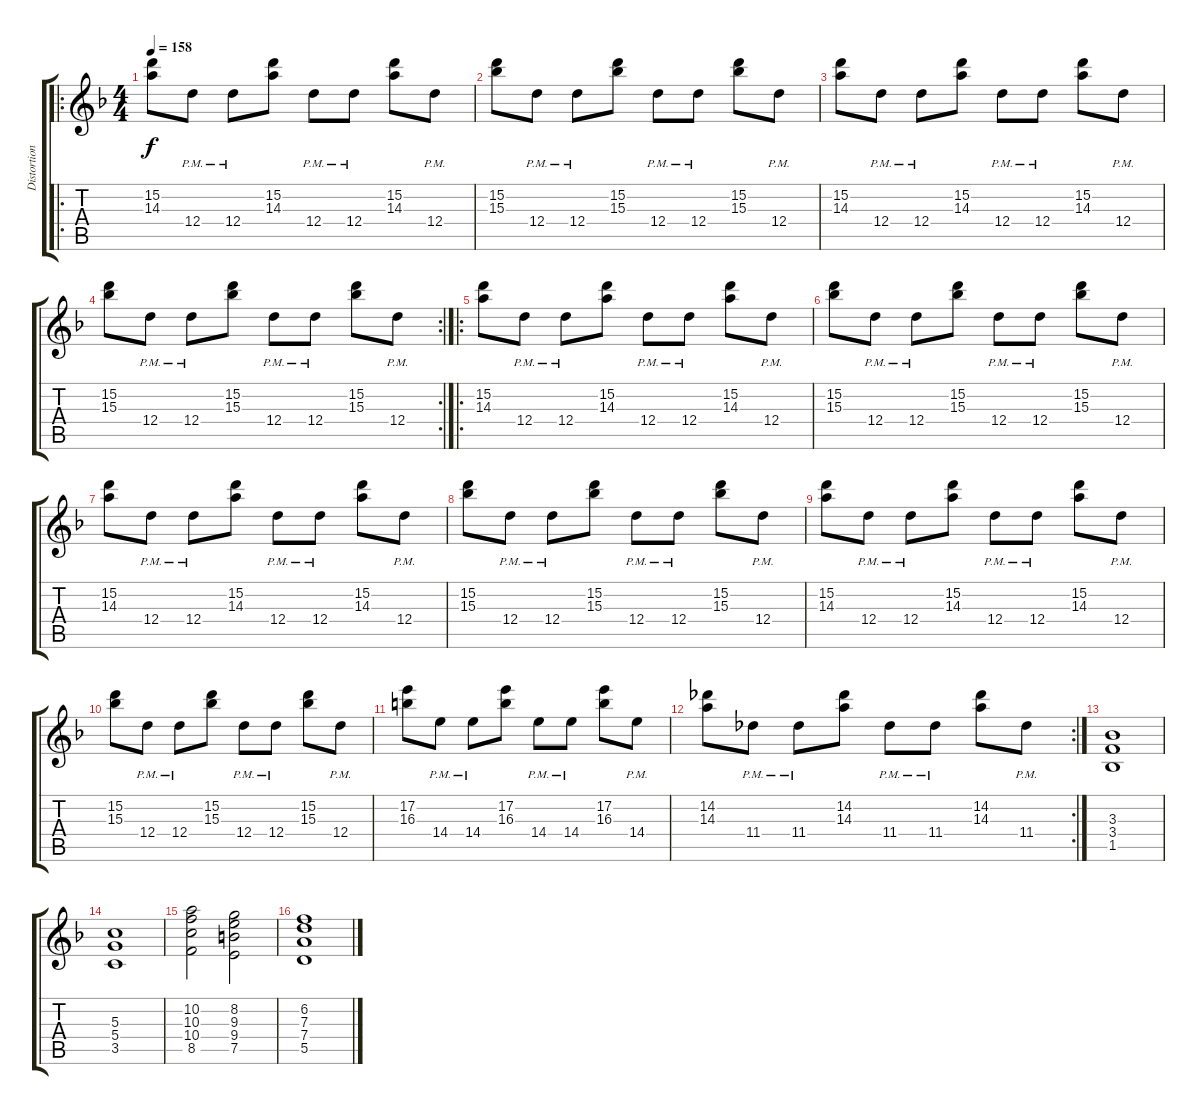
\track ("Distortion Gtr" "Distortion") {instrument distortionguitar}
\staff {score tabs}
\tuning (E4 B3 G3 D3 A2 E2) {hide}
\ro
\ts (4 4)
\tempo 158
\clef g2
\ks f
(15.2 14.3).8{dy f instrument distortionguitar} 12.4{pm}.8 12.4{pm}.8 (15.2 14.3).8 12.4{pm}.8 12.4{pm}.8 (15.2 14.3).8 12.4{pm}.8 |
(15.2 15.3).8 12.4{pm}.8 12.4{pm}.8 (15.2 15.3).8 12.4{pm}.8 12.4{pm}.8 (15.2 15.3).8 12.4{pm}.8 |
(15.2 14.3).8 12.4{pm}.8 12.4{pm}.8 (15.2 14.3).8 12.4{pm}.8 12.4{pm}.8 (15.2 14.3).8 12.4{pm}.8 |
\rc 2
(15.2 15.3).8 12.4{pm}.8 12.4{pm}.8 (15.2 15.3).8 12.4{pm}.8 12.4{pm}.8 (15.2 15.3).8 12.4{pm}.8 |
\ro
(15.2 14.3).8 12.4{pm}.8 12.4{pm}.8 (15.2 14.3).8 12.4{pm}.8 12.4{pm}.8 (15.2 14.3).8 12.4{pm}.8 |
(15.2 15.3).8 12.4{pm}.8 12.4{pm}.8 (15.2 15.3).8 12.4{pm}.8 12.4{pm}.8 (15.2 15.3).8 12.4{pm}.8 |
(15.2 14.3).8 12.4{pm}.8 12.4{pm}.8 (15.2 14.3).8 12.4{pm}.8 12.4{pm}.8 (15.2 14.3).8 12.4{pm}.8 |
(15.2 15.3).8 12.4{pm}.8 12.4{pm}.8 (15.2 15.3).8 12.4{pm}.8 12.4{pm}.8 (15.2 15.3).8 12.4{pm}.8 |
(15.2 14.3).8 12.4{pm}.8 12.4{pm}.8 (15.2 14.3).8 12.4{pm}.8 12.4{pm}.8 (15.2 14.3).8 12.4{pm}.8 |
(15.2 15.3).8 12.4{pm}.8 12.4{pm}.8 (15.2 15.3).8 12.4{pm}.8 12.4{pm}.8 (15.2 15.3).8 12.4{pm}.8 |
(17.2 16.3).8 14.4{pm}.8 14.4{pm}.8 (17.2 16.3).8 14.4{pm}.8 14.4{pm}.8 (17.2 16.3).8 14.4{pm}.8 |
\rc 2
(14.2 14.3).8 11.4{pm}.8 11.4{pm}.8 (14.2 14.3).8 11.4{pm}.8 11.4{pm}.8 (14.2 14.3).8 11.4{pm}.8 |
(3.3 3.4 1.5).1 |
(5.3 5.4 3.5).1 |
(10.2 10.3 10.4 8.5).2 (8.2 9.3 9.4 7.5).2 |
(6.2 7.3 7.4 5.5).1
